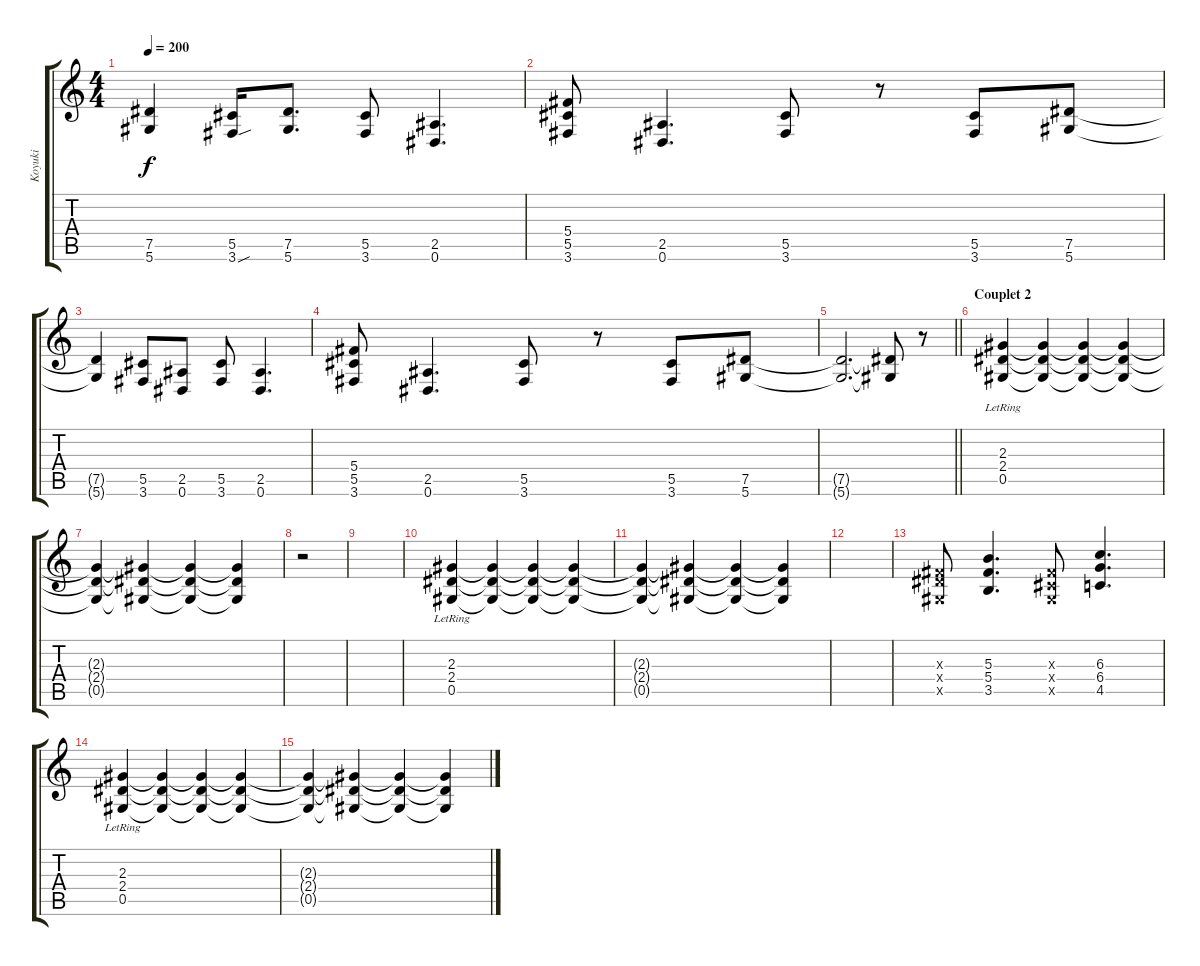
\track ("Koyuki" "Koyuki") {instrument overdrivenguitar}
\staff {score tabs}
\tuning (Eb4 Bb3 Gb3 Db3 Ab2 Eb2) {hide}
\ts (4 4)
\tempo 200
\clef g2
\ks c
(7.5{t} 5.6{t}).4{dy f} (5.5 3.6{sou}).16 (7.5 5.6).8{d} (5.5 3.6).8 (2.5 0.6).4{d} |
(5.4 5.5 3.6).8 (2.5 0.6).4{d} (5.5 3.6).8 r.8 (5.5 3.6).8 (7.5 5.6).8 |
(7.5{t} 5.6{t}).4 (5.5 3.6).8 (2.5 0.6).8 (5.5 3.6).8 (2.5 0.6).4{d} |
(5.4 5.5 3.6).8 (2.5 0.6).4{d} (5.5 3.6).8 r.8 (5.5 3.6).8 (7.5 5.6).8 |
\barLineRight lightlight
(7.5{t} 5.6{t}).2{d} (7.5{t} 5.6{t}).8 r.8 |
\section ("" "Couplet 2")
(2.3{lr} 2.4{lr} 0.5{lr}).4 (2.3{t} 2.4{t} 0.5{t}).4 (2.3{t} 2.4{t} 0.5{t}).4 (2.3{t} 2.4{t} 0.5{t}).4 |
(2.3{t} 2.4{t} 0.5{t}).4{volume 8} (2.3{t} 2.4{t} 0.5{t}).4 (2.3{t} 2.4{t} 0.5{t}).4 (2.3{t} 2.4{t} 0.5{t}).4 |
r.2 |
|
(2.3{lr} 2.4{lr} 0.5{lr}).4{volume 13} (2.3{t} 2.4{t} 0.5{t}).4 (2.3{t} 2.4{t} 0.5{t}).4 (2.3{t} 2.4{t} 0.5{t}).4 |
(2.3{t} 2.4{t} 0.5{t}).4{volume 8} (2.3{t} 2.4{t} 0.5{t}).4 (2.3{t} 2.4{t} 0.5{t}).4 (2.3{t} 2.4{t} 0.5{t}).4 |
|
(0.3{x} 2.4{x} 0.5{x}).8 (5.3 5.4 3.5).4{d volume 13} (0.3{x} 0.4{x} 0.5{x}).8 (6.3 6.4 4.5).4{d} |
(2.3{lr} 2.4{lr} 0.5{lr}).4{volume 13} (2.3{t} 2.4{t} 0.5{t}).4 (2.3{t} 2.4{t} 0.5{t}).4 (2.3{t} 2.4{t} 0.5{t}).4 |
(2.3{t} 2.4{t} 0.5{t}).4{volume 8} (2.3{t} 2.4{t} 0.5{t}).4 (2.3{t} 2.4{t} 0.5{t}).4 (2.3{t} 2.4{t} 0.5{t}).4
